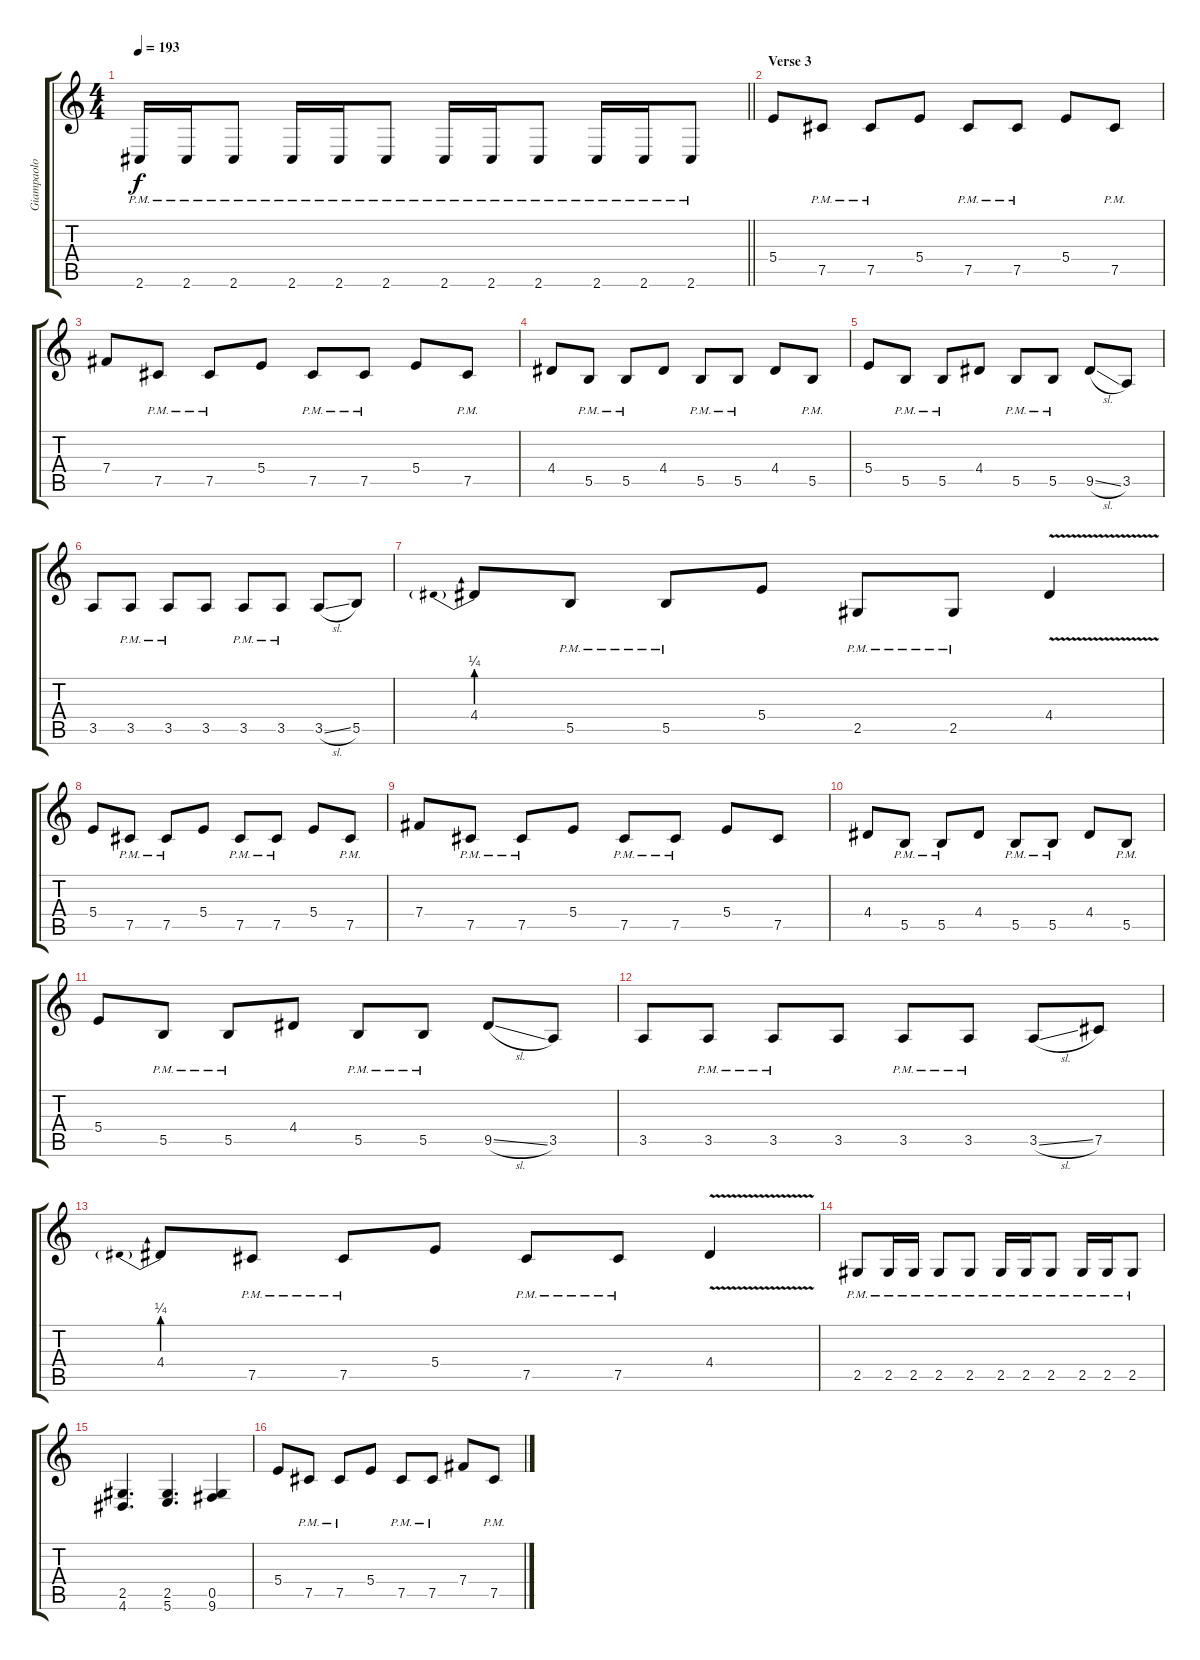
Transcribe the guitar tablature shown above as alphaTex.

\track ("Giampaolo Caprino (6-String)" "Giampaolo ") {instrument overdrivenguitar}
\staff {score tabs}
\tuning (Db4 Ab3 E3 B2 Gb2 B1) {hide}
\ts (4 4)
\tempo 193
\clef g2
\barLineRight lightlight
\ks c
2.6{pm}.16{dy f} 2.6{pm}.16 2.6{pm}.8 2.6{pm}.16 2.6{pm}.16 2.6{pm}.8 2.6{pm}.16 2.6{pm}.16 2.6{pm}.8 2.6{pm}.16 2.6{pm}.16 2.6{pm}.8 |
\section ("" "Verse 3")
5.4.8 7.5{pm}.8 7.5{pm}.8 5.4.8 7.5{pm}.8 7.5{pm}.8 5.4.8 7.5{pm}.8 |
7.4.8 7.5{pm}.8 7.5{pm}.8 5.4.8 7.5{pm}.8 7.5{pm}.8 5.4.8 7.5{pm}.8 |
4.4.8 5.5{pm}.8 5.5{pm}.8 4.4.8 5.5{pm}.8 5.5{pm}.8 4.4.8 5.5{pm}.8 |
5.4.8 5.5{pm}.8 5.5{pm}.8 4.4.8 5.5{pm}.8 5.5{pm}.8 9.5{sl}.8 3.5.8 |
3.5.8 3.5{pm}.8 3.5{pm}.8 3.5.8 3.5{pm}.8 3.5{pm}.8 3.5{sl}.8 5.5.8 |
4.4{be (prebend 0 1 60 1)}.8 5.5{pm}.8 5.5{pm}.8 5.4.8 2.5{pm}.8 2.5{pm}.8 4.4{v}.4 |
5.4.8 7.5{pm}.8 7.5{pm}.8 5.4.8 7.5{pm}.8 7.5{pm}.8 5.4.8 7.5{pm}.8 |
7.4.8 7.5{pm}.8 7.5{pm}.8 5.4.8 7.5{pm}.8 7.5{pm}.8 5.4.8 7.5.8 |
4.4.8 5.5{pm}.8 5.5{pm}.8 4.4.8 5.5{pm}.8 5.5{pm}.8 4.4.8 5.5{pm}.8 |
5.4.8 5.5{pm}.8 5.5{pm}.8 4.4.8 5.5{pm}.8 5.5{pm}.8 9.5{sl}.8 3.5.8 |
3.5.8 3.5{pm}.8 3.5{pm}.8 3.5.8 3.5{pm}.8 3.5{pm}.8 3.5{sl}.8 7.5.8 |
4.4{be (prebend 0 1 60 1)}.8 7.5{pm}.8 7.5{pm}.8 5.4.8 7.5{pm}.8 7.5{pm}.8 4.4{v}.4 |
2.5{pm}.8 2.5{pm}.16 2.5{pm}.16 2.5{pm}.8 2.5{pm}.8 2.5{pm}.16 2.5{pm}.16 2.5{pm}.8 2.5{pm}.16 2.5{pm}.16 2.5{pm}.8 |
(2.5 4.6).4{d} (2.5 5.6).4{d} (0.5 9.6).4 |
5.4.8 7.5{pm}.8 7.5{pm}.8 5.4.8 7.5{pm}.8 7.5{pm}.8 7.4.8 7.5{pm}.8
